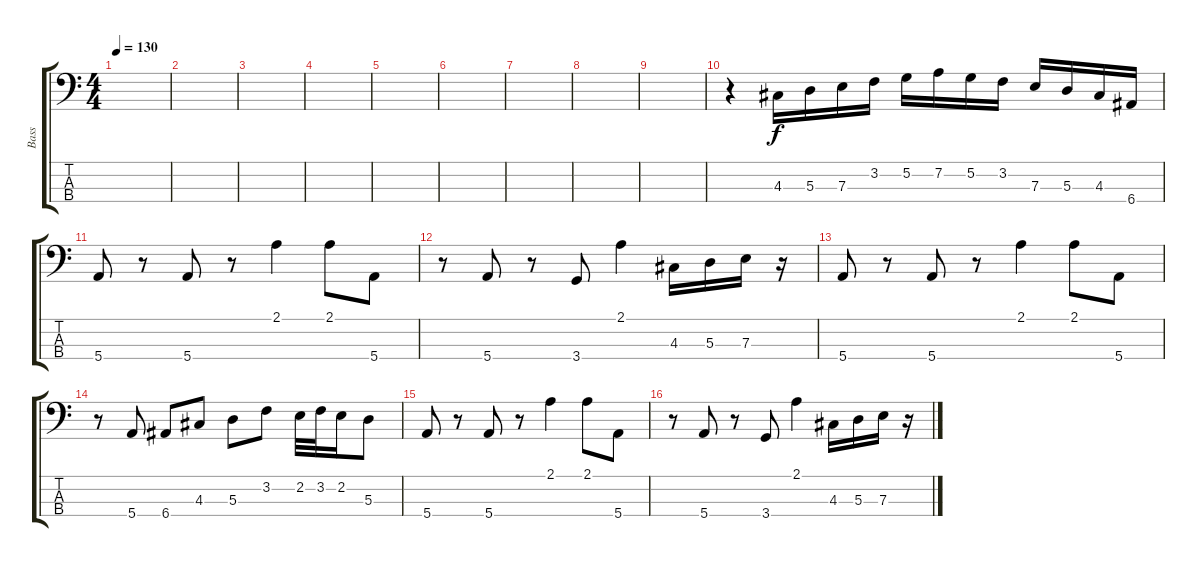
\track ("Bass" "Bass") {instrument electricbassfinger}
\staff {score tabs}
\tuning (G2 D2 A1 E1) {hide}
\ts (4 4)
\tempo 130
\clef f4
\ks c
|
|
|
|
|
|
|
|
|
r.4 4.3.16 5.3.16 7.3.16 3.2.16 5.2.16 7.2.16 5.2.16 3.2.16 7.3.16 5.3.16 4.3.16 6.4.16 |
5.4.8 r.8 5.4.8 r.8 2.1.4 2.1.8 5.4.8 |
r.8 5.4.8 r.8 3.4.8 2.1.4 4.3.16 5.3.16 7.3.16 r.16 |
5.4.8 r.8 5.4.8 r.8 2.1.4 2.1.8 5.4.8 |
r.8 5.4.8 6.4.8 4.3.8 5.3.8 3.2.8 2.2.32 3.2.32 2.2.16 5.3.8 |
5.4.8 r.8 5.4.8 r.8 2.1.4 2.1.8 5.4.8 |
r.8 5.4.8 r.8 3.4.8 2.1.4 4.3.16 5.3.16 7.3.16 r.16
